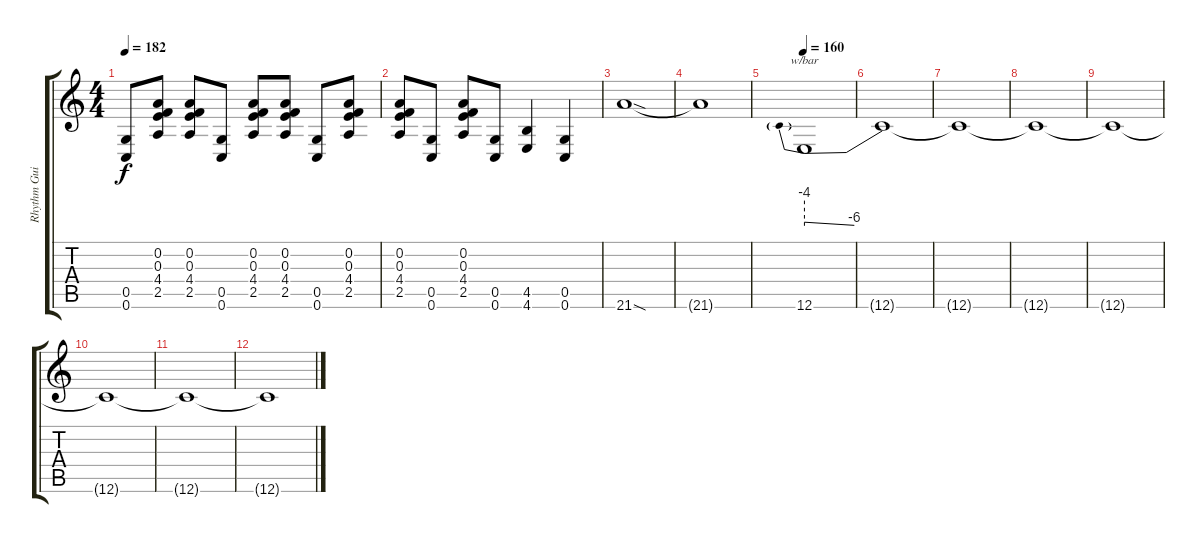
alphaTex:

\track ("Rhythm Guitar 2" "Rhythm Gui") {instrument distortionguitar}
\staff {score tabs}
\tuning (D4 A3 F3 C3 G2 C2) {hide}
\ts (4 4)
\tempo 182
\clef g2
\ks c
(0.5 0.6).8{dy f} (0.2 0.3 4.4 2.5).8 (0.2 0.3 4.4 2.5).8 (0.5 0.6).8 (0.2 0.3 4.4 2.5).8 (0.2 0.3 4.4 2.5).8 (0.5 0.6).8 (0.2 0.3 4.4 2.5).8 |
(0.2 0.3 4.4 2.5).8 (0.5 0.6).8 (0.2 0.3 4.4 2.5).8 (0.5 0.6).8 (4.5 4.6).4 (0.5 0.6).4 |
21.6{sod}.1{instrument applause} |
21.6{t}.1 |
\tempo 160
12.6.1{tbe (predivedive default 0 -16 60 -24) instrument helicopter} |
12.6{t}.1 |
12.6{t}.1 |
12.6{t}.1 |
12.6{t}.1 |
12.6{t}.1 |
12.6{t}.1 |
12.6{t}.1
